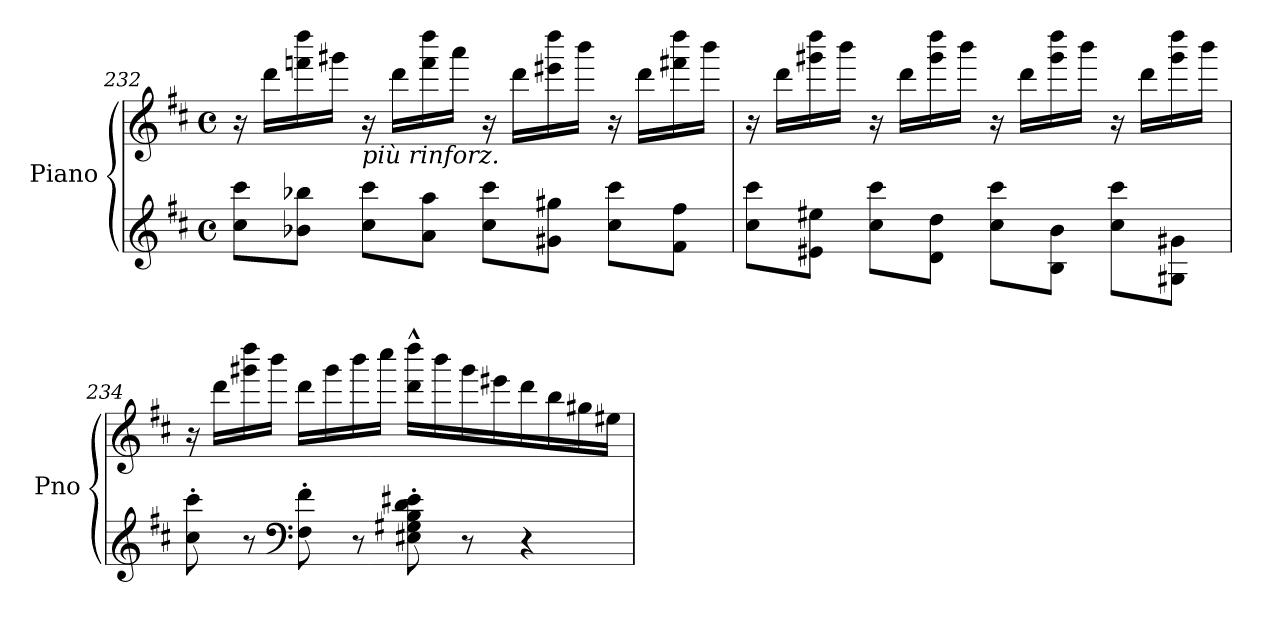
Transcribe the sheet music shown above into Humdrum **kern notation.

**kern	**kern
*part1	*part1
*staff2	*staff1
*I"Piano	*
*I'Pno	*
!!LO:LB:g=z
*clefG2	*clefG2
*k[f#c#]	*k[f#c#]
*M4/4	*M4/4
*met(c)	*met(c)
=232	=232
8cc#\ 8ccc#\L	16r
.	16ddd\LL
8b-X\ 8bb-X\J	16fffn\ 16dddd\
.	16ggg#X\JJ
!	!LO:TX:b:i:t=più rinforz.
8cc#\ 8ccc#\L	16r
.	16ddd\LL
8a\ 8aa\J	16fff\ 16dddd\
.	16aaa\JJ
8cc#\ 8ccc#\L	16r
.	16ddd\LL
8g#X\ 8gg#X\J	16eee#X\ 16dddd\
.	16bbb\JJ
8cc#\ 8ccc#\L	16r
.	16ddd\LL
8f#\ 8ff#\J	16fff#X\ 16dddd\
.	16bbb\JJ
=233	=233
8cc#\ 8ccc#\L	16r
.	16ddd\LL
8e#X\ 8ee#X\J	16ggg#X\ 16dddd\
.	16bbb\JJ
8cc#\ 8ccc#\L	16r
.	16ddd\LL
8d\ 8dd\J	16ggg#\ 16dddd\
.	16bbb\JJ
8cc#\ 8ccc#\L	16r
.	16ddd\LL
8B\ 8b\J	16ggg#\ 16dddd\
.	16bbb\JJ
8cc#\ 8ccc#\L	16r
.	16ddd\LL
8G#X\ 8g#X\J	16ggg#\ 16dddd\
.	16bbb\JJ
!!LO:LB:g=z
=234	=234
8cc#\' 8ccc#\'	16r
.	16ddd\LL
8r	16ggg#X\ 16dddd\
.	16bbb\JJ
*clefF4	*
8F#\' 8f#\'	16ddd\LL
.	16ggg#\
8r	16bbb\
.	16cccc#\JJ
8E#X\' 8G#X\' 8B\' 8d\' 8e#X\'	16ddd\^^ 16dddd\^^LL
.	16bbb\
8r	16ggg#\
.	16eee#X\
4r	16ddd\
.	16bb\
.	16gg#X\
.	16ee#X\JJ
=	=
*-	*-
